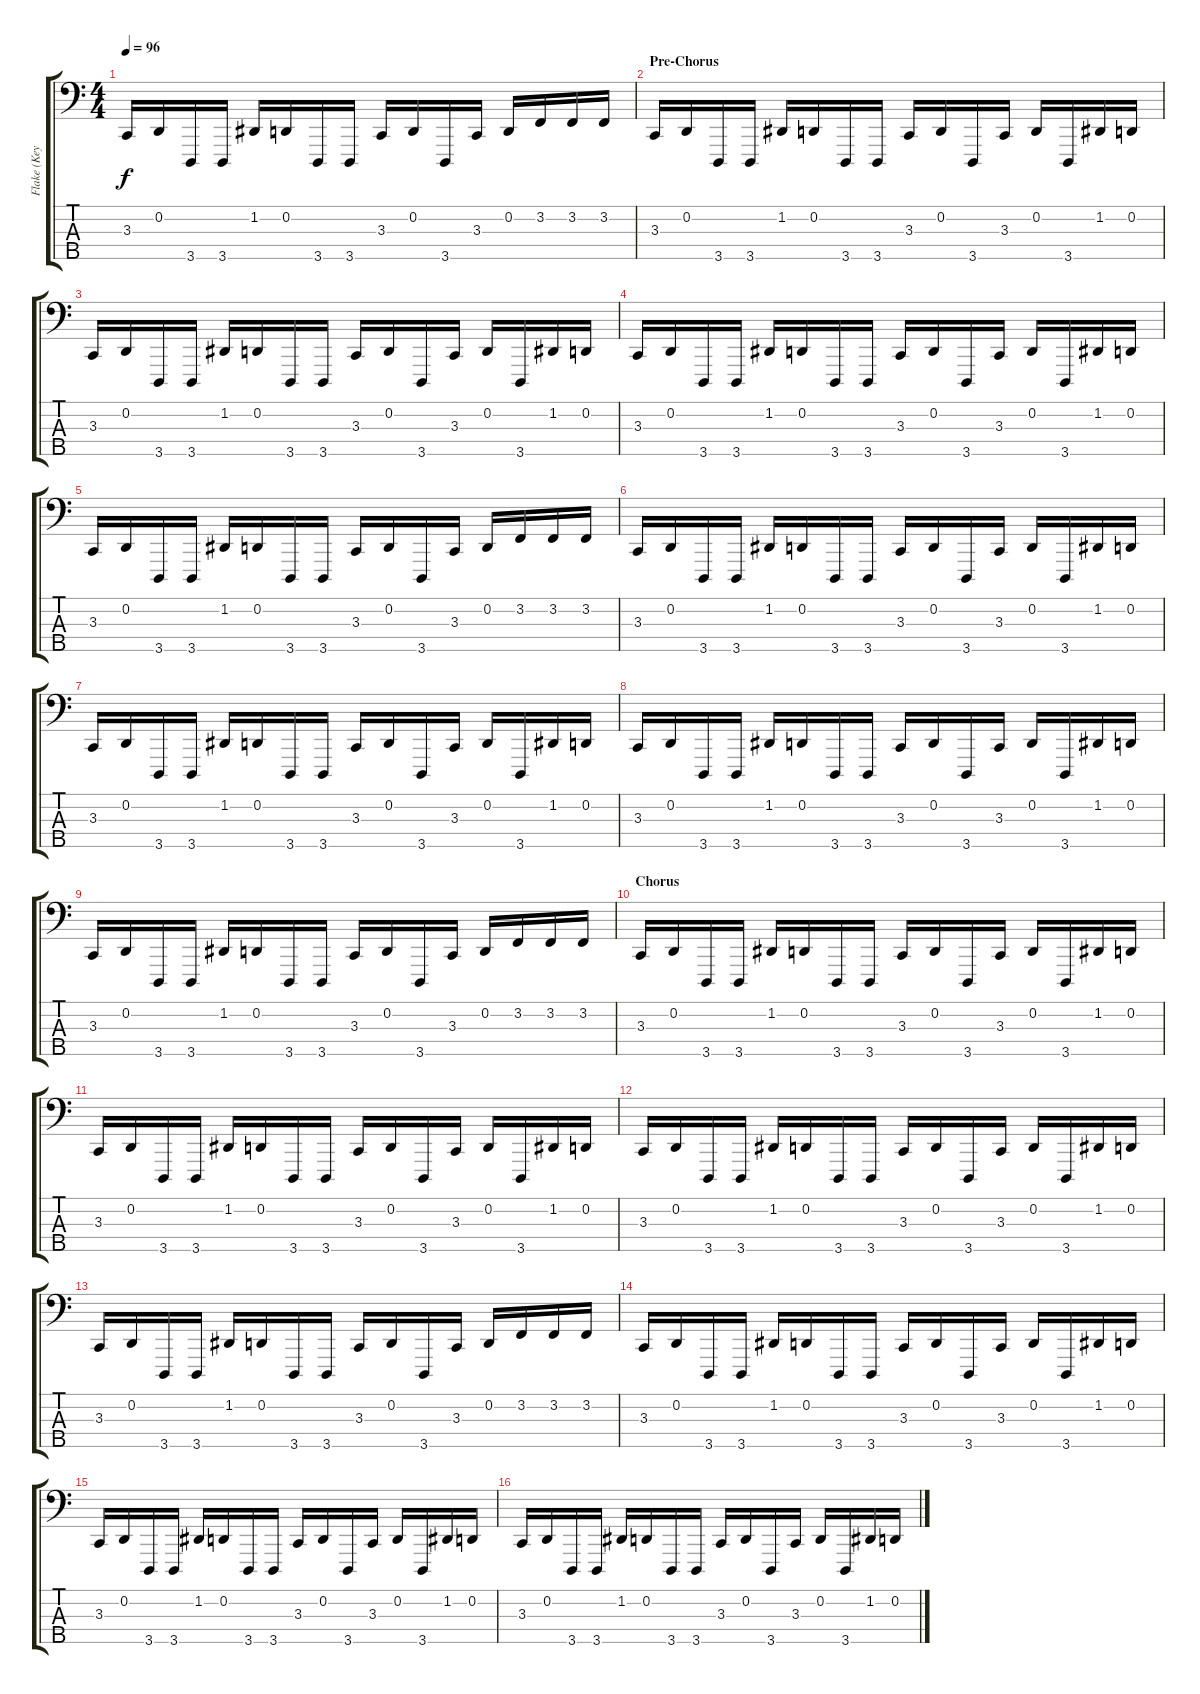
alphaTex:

\track ("Flake (Keyboard 1)" "Flake (Key") {instrument lead8bassandlead}
\staff {score tabs}
\tuning (G2 D2 A1 E1 B0) {hide}
\ts (4 4)
\tempo 96
\clef f4
\ks c
3.3.16{dy f} 0.2.16 3.5.16 3.5.16 1.2.16 0.2.16 3.5.16 3.5.16 3.3.16 0.2.16 3.5.16 3.3.16 0.2.16 3.2.16 3.2.16 3.2.16 |
\section ("" "Pre-Chorus")
3.3.16 0.2.16 3.5.16 3.5.16 1.2.16 0.2.16 3.5.16 3.5.16 3.3.16 0.2.16 3.5.16 3.3.16 0.2.16 3.5.16 1.2.16 0.2.16 |
3.3.16 0.2.16 3.5.16 3.5.16 1.2.16 0.2.16 3.5.16 3.5.16 3.3.16 0.2.16 3.5.16 3.3.16 0.2.16 3.5.16 1.2.16 0.2.16 |
3.3.16 0.2.16 3.5.16 3.5.16 1.2.16 0.2.16 3.5.16 3.5.16 3.3.16 0.2.16 3.5.16 3.3.16 0.2.16 3.5.16 1.2.16 0.2.16 |
3.3.16 0.2.16 3.5.16 3.5.16 1.2.16 0.2.16 3.5.16 3.5.16 3.3.16 0.2.16 3.5.16 3.3.16 0.2.16 3.2.16 3.2.16 3.2.16 |
3.3.16 0.2.16 3.5.16 3.5.16 1.2.16 0.2.16 3.5.16 3.5.16 3.3.16 0.2.16 3.5.16 3.3.16 0.2.16 3.5.16 1.2.16 0.2.16 |
3.3.16 0.2.16 3.5.16 3.5.16 1.2.16 0.2.16 3.5.16 3.5.16 3.3.16 0.2.16 3.5.16 3.3.16 0.2.16 3.5.16 1.2.16 0.2.16 |
3.3.16 0.2.16 3.5.16 3.5.16 1.2.16 0.2.16 3.5.16 3.5.16 3.3.16 0.2.16 3.5.16 3.3.16 0.2.16 3.5.16 1.2.16 0.2.16 |
3.3.16 0.2.16 3.5.16 3.5.16 1.2.16 0.2.16 3.5.16 3.5.16 3.3.16 0.2.16 3.5.16 3.3.16 0.2.16 3.2.16 3.2.16 3.2.16 |
\section ("" "Chorus")
3.3.16 0.2.16 3.5.16 3.5.16 1.2.16 0.2.16 3.5.16 3.5.16 3.3.16 0.2.16 3.5.16 3.3.16 0.2.16 3.5.16 1.2.16 0.2.16 |
3.3.16 0.2.16 3.5.16 3.5.16 1.2.16 0.2.16 3.5.16 3.5.16 3.3.16 0.2.16 3.5.16 3.3.16 0.2.16 3.5.16 1.2.16 0.2.16 |
3.3.16 0.2.16 3.5.16 3.5.16 1.2.16 0.2.16 3.5.16 3.5.16 3.3.16 0.2.16 3.5.16 3.3.16 0.2.16 3.5.16 1.2.16 0.2.16 |
3.3.16 0.2.16 3.5.16 3.5.16 1.2.16 0.2.16 3.5.16 3.5.16 3.3.16 0.2.16 3.5.16 3.3.16 0.2.16 3.2.16 3.2.16 3.2.16 |
3.3.16 0.2.16 3.5.16 3.5.16 1.2.16 0.2.16 3.5.16 3.5.16 3.3.16 0.2.16 3.5.16 3.3.16 0.2.16 3.5.16 1.2.16 0.2.16 |
3.3.16 0.2.16 3.5.16 3.5.16 1.2.16 0.2.16 3.5.16 3.5.16 3.3.16 0.2.16 3.5.16 3.3.16 0.2.16 3.5.16 1.2.16 0.2.16 |
3.3.16 0.2.16 3.5.16 3.5.16 1.2.16 0.2.16 3.5.16 3.5.16 3.3.16 0.2.16 3.5.16 3.3.16 0.2.16 3.5.16 1.2.16 0.2.16
